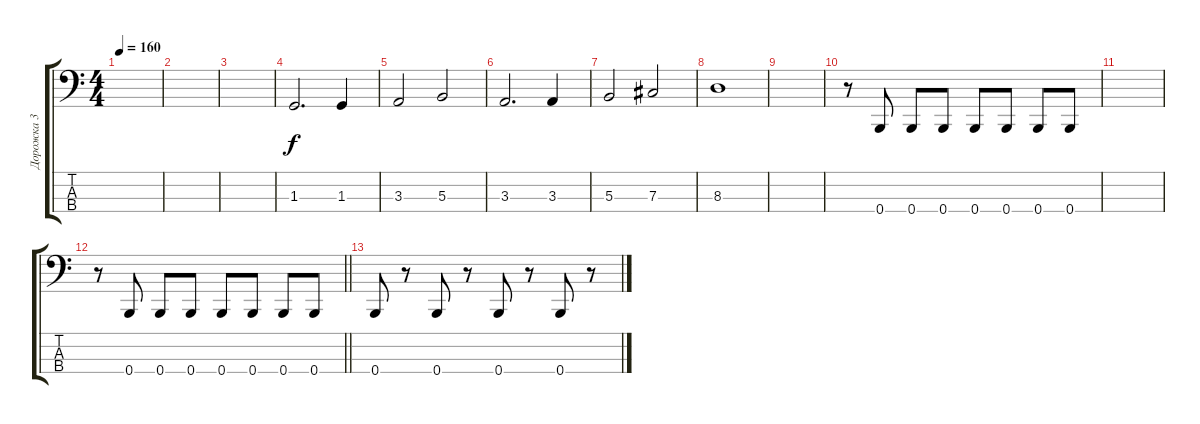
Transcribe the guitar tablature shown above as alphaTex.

\track ("Дорожка 3" "Дорожка 3") {instrument electricbassfinger}
\staff {score tabs}
\tuning (E2 B1 Gb1 B0) {hide}
\ts (4 4)
\tempo 160
\clef f4
\ks c
|
|
|
1.3.2{d} 1.3.4 |
3.3.2 5.3.2 |
3.3.2{d} 3.3.4 |
5.3.2 7.3.2 |
8.3.1 |
|
r.8 0.4.8 0.4.8 0.4.8 0.4.8 0.4.8 0.4.8 0.4.8 |
|
\barLineRight lightlight
r.8 0.4.8 0.4.8 0.4.8 0.4.8 0.4.8 0.4.8 0.4.8 |
0.4.8 r.8 0.4.8 r.8 0.4.8 r.8 0.4.8 r.8
